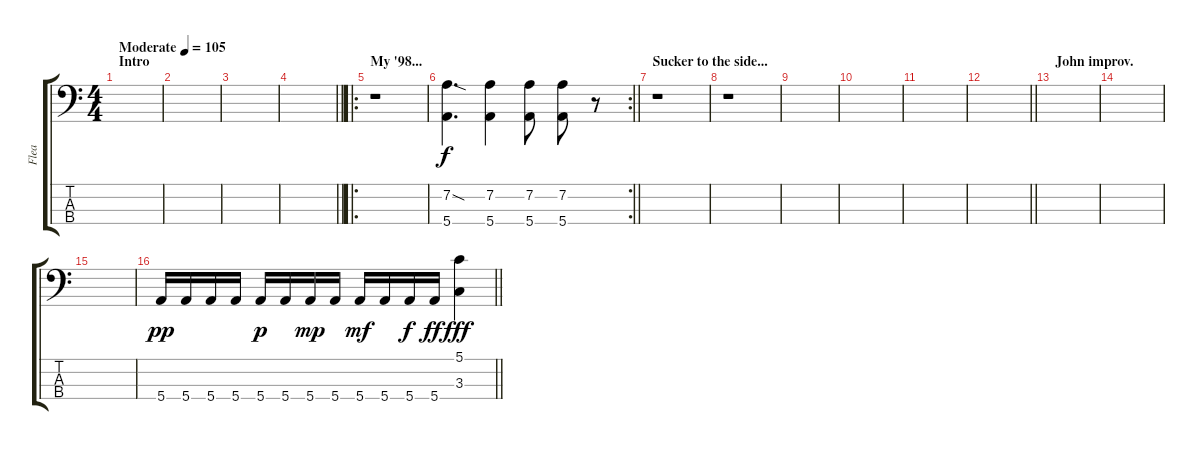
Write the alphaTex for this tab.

\track ("Flea" "Flea") {instrument electricbassfinger}
\staff {score tabs}
\tuning (G2 D2 A1 E1) {hide}
\ts (4 4)
\section ("" "Intro")
\tempo (105 "Moderate")
\clef f4
\ks c
|
|
|
\barLineRight lightlight
|
\ro
\section ("" "My '98...")
r.1 |
\rc 2
\barLineRight lightlight
(7.2{sod} 5.4).4{d} (7.2 5.4).4 (7.2 5.4).8 (7.2 5.4).8 r.8 |
\section ("" "Sucker to the side...")
r.1 |
r.1 |
|
|
|
\barLineRight lightlight
|
\section ("" "John improv.")
|
|
|
\barLineRight lightlight
5.4.16{dy pp} 5.4.16 5.4.16 5.4.16 5.4.16{dy p} 5.4.16 5.4.16{dy mp} 5.4.16 5.4.16{dy mf} 5.4.16 5.4.16{dy f} 5.4.16{dy ff} (5.1 3.3).4{dy fff}
